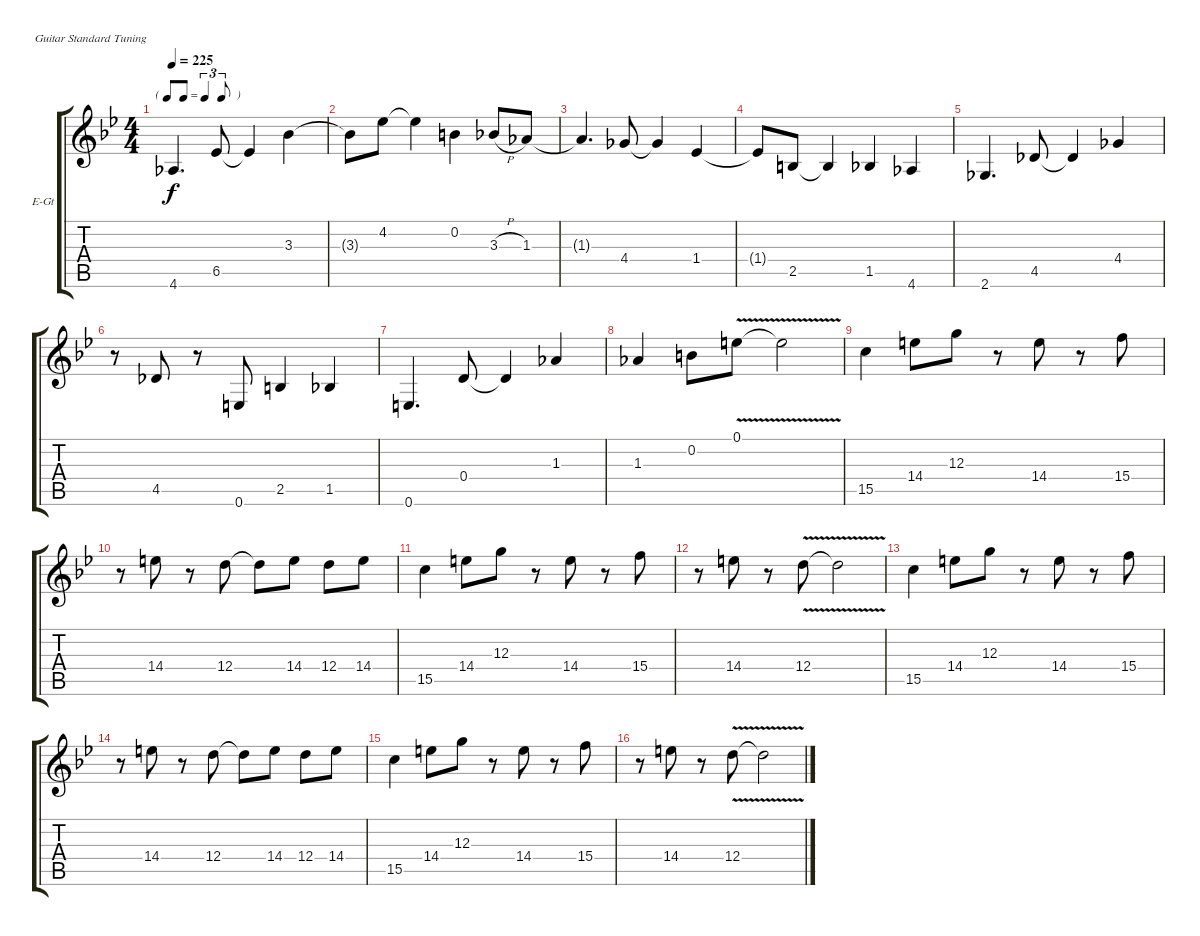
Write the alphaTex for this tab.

\defaultSystemsLayout 4
\bracketExtendMode groupsimilarinstruments
\firstSystemTrackNameOrientation horizontal
\otherSystemsTrackNameOrientation horizontal
\track ("Electric Guitar (Clean)" "E-Gt") {instrument electricguitarclean}
\staff {score tabs}
\tuning (E4 B3 G3 D3 A2 E2)
\ts (4 4)
\tf triplet8th
\tempo 225
\clef g2
\ks gminor
4.6.4{d dy f} 6.5.8 6.5{t}.4 3.3.4 |
3.3{t}.8 4.2.8 4.2{t}.4 0.2.4 3.3{h}.8 1.3.8 |
1.3{t}.4{d} 4.4.8 4.4{t}.4 1.4.4 |
1.4{t}.8 2.5.8 2.5{t}.4 1.5.4 4.6.4 |
2.6.4{d} 4.5.8 4.5{t}.4 4.4.4 |
r.8 4.5.8 r.8 0.6.8 2.5.4 1.5.4 |
0.6.4{d} 0.4.8 0.4{t}.4 1.3.4 |
1.3.4 0.2.8 0.1{v}.8 0.1{v t}.2 |
15.5.4 14.4.8 12.3.8 r.8 14.4.8 r.8 15.4.8 |
r.8 14.4.8 r.8 12.4.8 12.4{t}.8 14.4.8 12.4.8 14.4.8 |
15.5.4 14.4.8 12.3.8 r.8 14.4.8 r.8 15.4.8 |
r.8 14.4.8 r.8 12.4{v}.8 12.4{v t}.2 |
15.5.4 14.4.8 12.3.8 r.8 14.4.8 r.8 15.4.8 |
r.8 14.4.8 r.8 12.4.8 12.4{t}.8 14.4.8 12.4.8 14.4.8 |
15.5.4 14.4.8 12.3.8 r.8 14.4.8 r.8 15.4.8 |
r.8 14.4.8 r.8 12.4{v}.8 12.4{v t}.2
